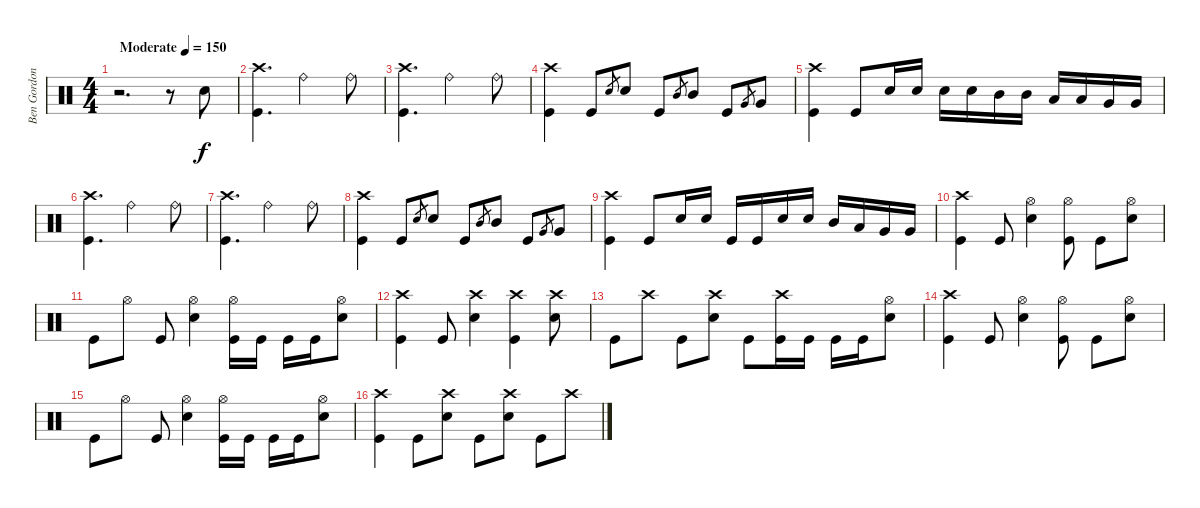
\track ("Ben Gordon" "Ben Gordon") {instrument percussion}
\staff {score}
\articulation defaults
\ts (4 4)
\tempo (150 "Moderate")
\clef neutral
\ks c
r.2{d dy f} r.8 "Electric Snare (hit)".8 |
("Crash high (hit)" "Kick (hit)").4{d} "Ride (bell)".2 "Ride (bell)".8 |
("Crash high (hit)" "Kick (hit)").4{d} "Ride (bell)".2 "Ride (bell)".8 |
("Crash high (hit)" "Kick (hit)").4 "Kick (hit)".8 "Electric Snare (hit)".8{gr} "Electric Snare (hit)".8 "Kick (hit)".8 "Mid Tom (hit)".8{gr} "Mid Tom (hit)".8 "Kick (hit)".8 "Very Low Tom (hit)".8{gr} "Very Low Tom (hit)".8 |
("Crash high (hit)" "Kick (hit)").4 "Kick (hit)".8 "Electric Snare (hit)".16 "Electric Snare (hit)".16 "Electric Snare (hit)".16 "Electric Snare (hit)".16 "Mid Tom (hit)".16 "Mid Tom (hit)".16 "Low Tom (hit)".16 "Low Tom (hit)".16 "Very Low Tom (hit)".16 "Very Low Tom (hit)".16 |
("Crash high (hit)" "Kick (hit)").4{d} "Ride (bell)".2 "Ride (bell)".8 |
("Crash high (hit)" "Kick (hit)").4{d} "Ride (bell)".2 "Ride (bell)".8 |
("Crash high (hit)" "Kick (hit)").4 "Kick (hit)".8 "Electric Snare (hit)".8{gr} "Electric Snare (hit)".8 "Kick (hit)".8 "Mid Tom (hit)".8{gr} "Mid Tom (hit)".8 "Kick (hit)".8 "Very Low Tom (hit)".8{gr} "Very Low Tom (hit)".8 |
("Crash high (hit)" "Kick (hit)").4 "Kick (hit)".8 "Electric Snare (hit)".16 "Electric Snare (hit)".16 "Kick (hit)".16 "Kick (hit)".16 "Electric Snare (hit)".16 "Electric Snare (hit)".16 "Mid Tom (hit)".16 "Low Tom (hit)".16 "Very Low Tom (hit)".16 "Very Low Tom (hit)".16 |
("Crash high (hit)" "Kick (hit)").4 "Kick (hit)".8 ("Hi-Hat (open)" "Electric Snare (hit)").4 ("Hi-Hat (open)" "Kick (hit)").8 "Kick (hit)".8 ("Hi-Hat (open)" "Electric Snare (hit)").8 |
"Kick (hit)".8 "Hi-Hat (open)".8 "Kick (hit)".8 ("Hi-Hat (open)" "Electric Snare (hit)").4 ("Hi-Hat (open)" "Kick (hit)").16 "Kick (hit)".16 "Kick (hit)".16 "Kick (hit)".16 ("Hi-Hat (open)" "Snare (hit) 2").8 |
("Crash high (hit)" "Kick (hit)").4 "Kick (hit)".8 ("Crash high (hit)" "Electric Snare (hit)").4 ("Crash high (hit)" "Kick (hit)").4 ("Crash high (hit)" "Electric Snare (hit)").8 |
"Kick (hit)".8 "Crash high (hit)".8 "Kick (hit)".8 ("Crash high (hit)" "Electric Snare (hit)").8 "Kick (hit)".8 ("Crash high (hit)" "Kick (hit)").16 "Kick (hit)".16 "Kick (hit)".16 "Kick (hit)".16 ("Hi-Hat (open)" "Snare (hit) 2").8 |
("Crash high (hit)" "Kick (hit)").4 "Kick (hit)".8 ("Hi-Hat (open)" "Electric Snare (hit)").4 ("Hi-Hat (open)" "Kick (hit)").8 "Kick (hit)".8 ("Hi-Hat (open)" "Electric Snare (hit)").8 |
"Kick (hit)".8 "Hi-Hat (open)".8 "Kick (hit)".8 ("Hi-Hat (open)" "Electric Snare (hit)").4 ("Hi-Hat (open)" "Kick (hit)").16 "Kick (hit)".16 "Kick (hit)".16 "Kick (hit)".16 ("Hi-Hat (open)" "Snare (hit) 2").8 |
("Crash high (hit)" "Kick (hit)").4 "Kick (hit)".8 ("Crash high (hit)" "Electric Snare (hit)").8 "Kick (hit)".8 ("Crash high (hit)" "Electric Snare (hit)").8 "Kick (hit)".8 "Crash high (hit)".8
